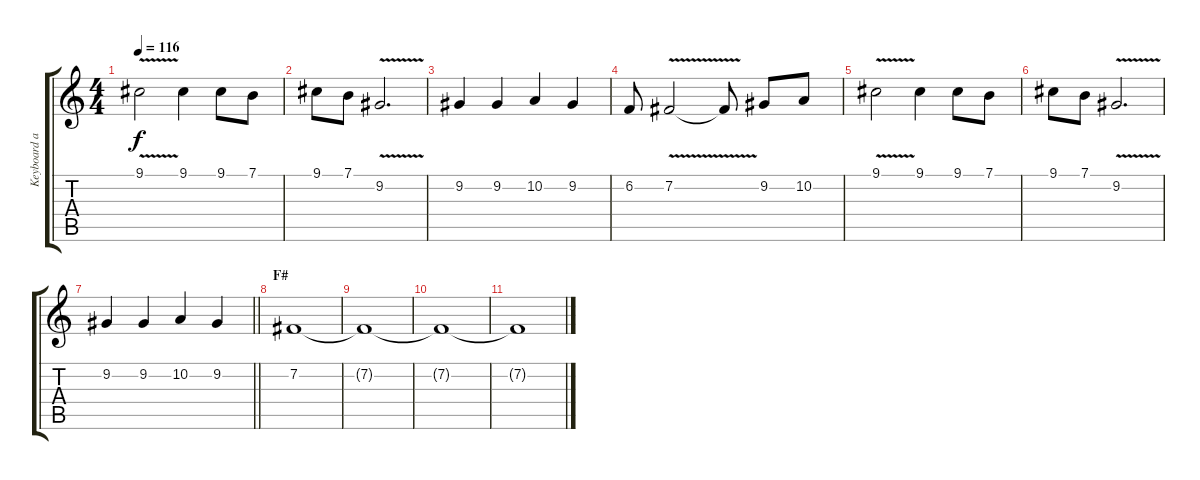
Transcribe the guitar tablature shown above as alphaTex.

\track ("Keyboard and High strings" "Keyboard a") {instrument stringensemble1}
\staff {score tabs}
\tuning (E4 B3 G3 D3 A2 E2) {hide}
\ts (4 4)
\tempo 116
\clef g2
\ks c
9.1{v}.2{dy f} 9.1.4 9.1.8 7.1.8 |
9.1.8 7.1.8 9.2{v}.2{d} |
9.2.4 9.2.4 10.2.4 9.2.4 |
6.2.8 7.2{v}.2 7.2{t}.8 9.2.8 10.2.8 |
9.1{v}.2 9.1.4 9.1.8 7.1.8 |
9.1.8 7.1.8 9.2{v}.2{d} |
\barLineRight lightlight
9.2.4 9.2.4 10.2.4 9.2.4 |
\section ("" "F#")
7.2.1 |
7.2{t}.1 |
7.2{t}.1 |
7.2{t}.1
